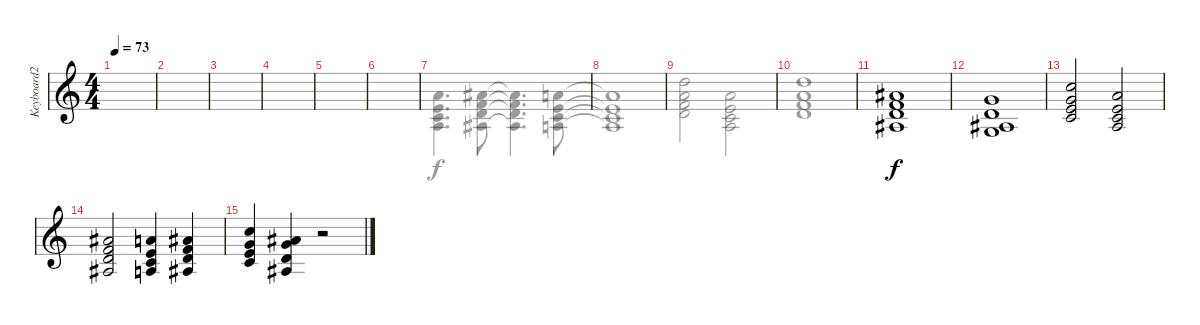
\track ("Keyboard2" "Keyboard2") {instrument stringensemble1}
\staff {score}
\tuning (E4 B3 G3 D3 A2 E2) {hide}
\voice
\ts (4 4)
\tempo 73
\clef g2
\ks c
|
|
|
|
|
|
|
|
|
|
(1.1 3.2 3.3 20.4).1 |
(3.1 3.2 0.3 8.4).1 |
(0.1 1.2 17.3 17.4).2 (0.1 1.2 2.3 19.4).2 |
(1.1 3.2 3.3 20.4).2 (0.1 1.2 2.3 19.4).4 (6.1 3.2 3.3 15.4).4 |
(0.1 1.2 12.3 22.4).4 (3.1 3.2 15.3 8.4).4 r.2 |
\voice
\clef g2
\ottava regular
\simile none
\ks c
|
|
|
|
|
|
(0.1 10.2 2.3 10.4).4{d} (1.1 3.2 3.3 20.4).8 (1.1{t} 3.2{t} 3.3{t} 20.4{t}).4{d} (0.1 1.2 2.3 19.4).8 |
(0.1{t} 1.2{t} 2.3{t} 19.4{t}).1 |
(1.1 3.2 14.3 24.4).2 (0.1 1.2 2.3 19.4).2 |
(1.1 3.2 14.3 24.4).1 |
|
|
|
|
|
